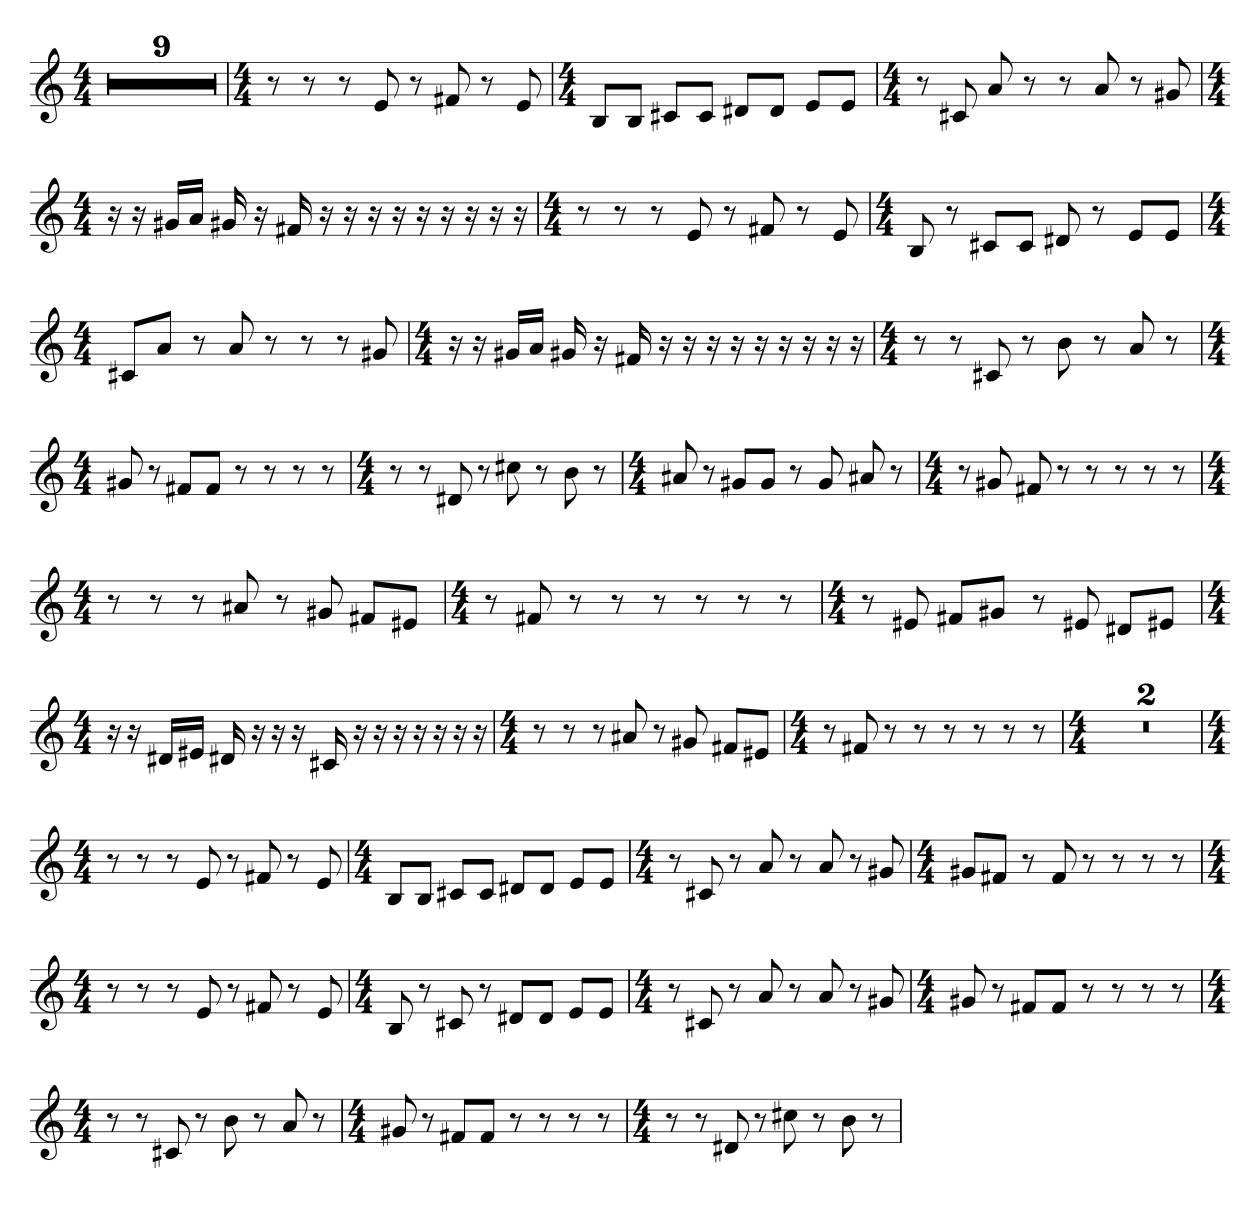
**kern
*part1
*staff1
*M4/4
=
1r
=
*M4/4
1r
=
*M4/4
1r
=
*M4/4
1r
=
*M4/4
1r
=
*M4/4
1r
=
*M4/4
1r
=
*M4/4
1r
=
*M4/4
1r
=
*M4/4
8r
8r
8r
8e
8r
8f#X
8r
8e
=
*M4/4
8BL
8BJ
8c#XL
8c#J
8d#XL
8d#J
8eL
8eJ
=
*M4/4
8r
8c#X
8a
8r
8r
8a
8r
8g#X
=
*M4/4
16r
16r
16g#XLL
16aJJ
16g#X
16r
16f#X
16r
16r
16r
16r
16r
16r
16r
16r
16r
=
*M4/4
8r
8r
8r
8e
8r
8f#X
8r
8e
=
*M4/4
8B
8r
8c#XL
8c#J
8d#X
8r
8eL
8eJ
=
*M4/4
8c#XL
8aJ
8r
8a
8r
8r
8r
8g#X
=
*M4/4
16r
16r
16g#XLL
16aJJ
16g#X
16r
16f#X
16r
16r
16r
16r
16r
16r
16r
16r
16r
=
*M4/4
8r
8r
8c#X
8r
8b
8r
8a
8r
=
*M4/4
8g#X
8r
8f#XL
8f#J
8r
8r
8r
8r
=
*M4/4
8r
8r
8d#X
8r
8cc#X
8r
8b
8r
=
*M4/4
8a#X
8r
8g#XL
8g#J
8r
8g#
8a#X
8r
=
*M4/4
8r
8g#X
8f#X
8r
8r
8r
8r
8r
=
*M4/4
8r
8r
8r
8a#X
8r
8g#X
8f#XL
8e#XJ
=
*M4/4
8r
8f#X
8r
8r
8r
8r
8r
8r
=
*M4/4
8r
8e#X
8f#XL
8g#XJ
8r
8e#X
8d#XL
8e#XJ
=
*M4/4
16r
16r
16d#XLL
16e#XJJ
16d#X
16r
16r
16r
16c#X
16r
16r
16r
16r
16r
16r
16r
=
*M4/4
8r
8r
8r
8a#X
8r
8g#X
8f#XL
8e#XJ
=
*M4/4
8r
8f#X
8r
8r
8r
8r
8r
8r
=
*M4/4
1r
=
1r
=
*M4/4
8r
8r
8r
8e
8r
8f#X
8r
8e
=
*M4/4
8BL
8BJ
8c#XL
8c#J
8d#XL
8d#J
8eL
8eJ
=
*M4/4
8r
8c#X
8r
8a
8r
8a
8r
8g#X
=
*M4/4
8g#XL
8f#XJ
8r
8f#
8r
8r
8r
8r
=
*M4/4
8r
8r
8r
8e
8r
8f#X
8r
8e
=
*M4/4
8B
8r
8c#X
8r
8d#XL
8d#J
8eL
8eJ
=
*M4/4
8r
8c#X
8r
8a
8r
8a
8r
8g#X
=
*M4/4
8g#X
8r
8f#XL
8f#J
8r
8r
8r
8r
=
*M4/4
8r
8r
8c#X
8r
8b
8r
8a
8r
=
*M4/4
8g#X
8r
8f#XL
8f#J
8r
8r
8r
8r
=
*M4/4
8r
8r
8d#X
8r
8cc#X
8r
8b
8r
=
*-
